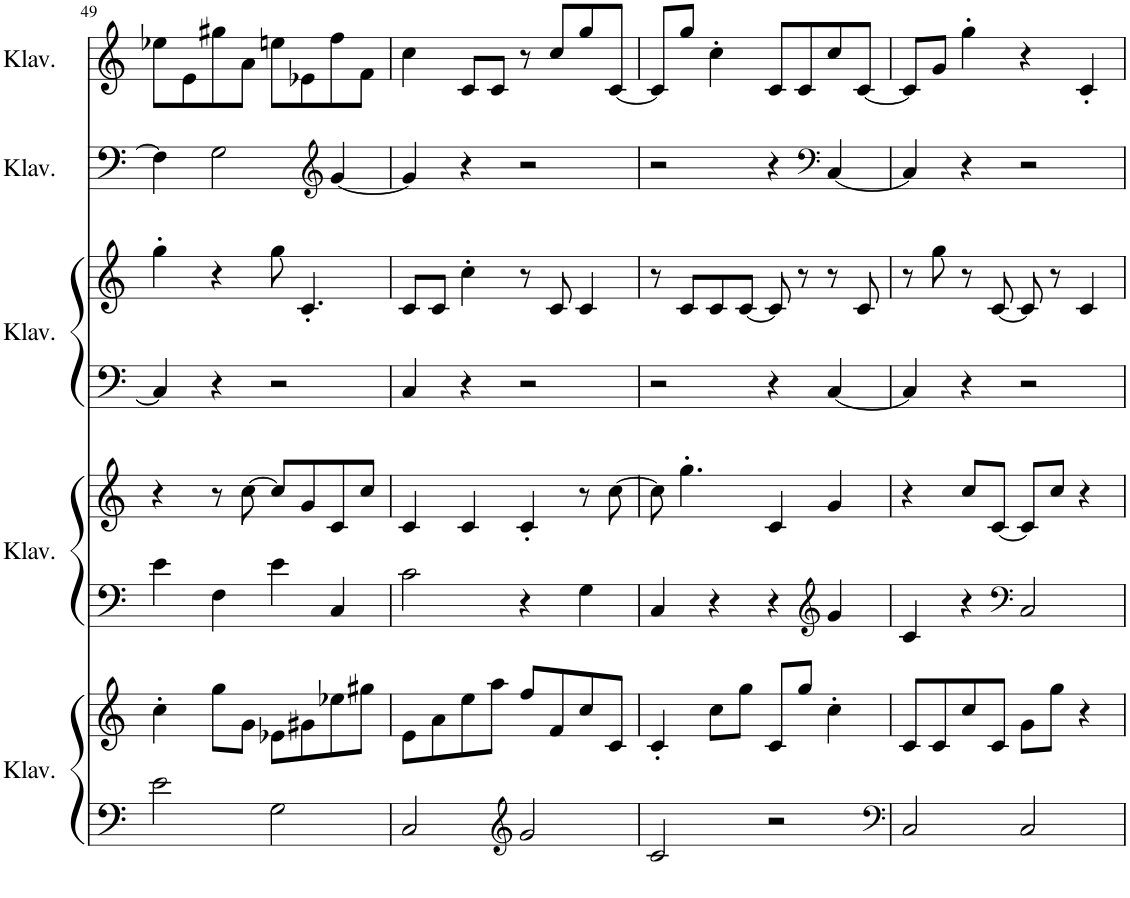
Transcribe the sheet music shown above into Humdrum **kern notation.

**kern	**kern	**kern	**kern	**kern	**kern	**kern	**kern
*part5	*part5	*part4	*part4	*part3	*part3	*part2	*part1
*staff8	*staff7	*staff6	*staff5	*staff4	*staff3	*staff2	*staff1
*I"Klavier	*	*I"Klavier	*	*I"Klavier	*	*I"Klavier	*I"Klavier
*I'Klav.	*	*I'Klav.	*	*I'Klav.	*	*I'Klav.	*I'Klav.
!!LO:PB:g=z
*clefF4	*clefG2	*clefF4	*clefG2	*clefF4	*clefG2	*clefF4	*clefG2
*k[]	*k[]	*k[]	*k[]	*k[]	*k[]	*k[]	*k[]
*M4/4	*M4/4	*M4/4	*M4/4	*M4/4	*M4/4	*M4/4	*M4/4
=49	=49	=49	=49	=49	=49	=49	=49
2e\	4cc'\	4e\	4r	4C/]	4gg'\	4F\]	8ee-X\L
.	.	.	.	.	.	.	8e\
.	8gg\L	4F\	8r	4r	4r	2G\	8gg#X\
.	8g\J	.	[8cc\	.	.	.	8a\J
2G\	8e-X\L	4e\	8cc/L]	2r	8gg\	.	8een\L
.	8g#X\	.	8g/	.	4.c'/	.	8e-X\
*	*	*	*	*	*	*clefG2	*
.	8ee-X\	4C/	8c/	.	.	[4g/	8ff\
.	8gg#X\J	.	8cc/J	.	.	.	8f\J
=50	=50	=50	=50	=50	=50	=50	=50
2C/	8e\L	2c\	4c/	4C/	8c/L	4g/]	4cc\
.	8a\	.	.	.	8c/J	.	.
.	8ee\	.	4c/	4r	4cc'\	4r	8c/L
.	8aa\J	.	.	.	.	.	8c/J
*clefG2	*	*	*	*	*	*	*
2g/	8ff/L	4r	4c'/	2r	8r	2r	8r
.	8f/	.	.	.	8c/	.	8cc/L
.	8cc/	4G\	8r	.	4c/	.	8gg/
.	8c/J	.	[8cc\	.	.	.	[8c/J
=51	=51	=51	=51	=51	=51	=51	=51
2c/	4c'/	4C/	8cc\]	2r	8r	2r	8c/L]
.	.	.	4.gg'\	.	8c/L	.	8gg/J
.	8cc\L	4r	.	.	8c/	.	4cc'\
.	8gg\J	.	.	.	[8c/J	.	.
2r	8c/L	4r	4c/	4r	8c/]	4r	8c/L
.	8gg/J	.	.	.	8r	.	8c/
*	*	*clefG2	*	*	*	*clefF4	*
.	4cc'\	4g/	4g/	[4C/	8r	[4C/	8cc/
.	.	.	.	.	8c/	.	[8c/J
=52	=52	=52	=52	=52	=52	=52	=52
*clefF4	*	*	*	*	*	*	*
2C/	8c/L	4c/	4r	4C/]	8r	4C/]	8c/L]
.	8c/	.	.	.	8gg\	.	8g/J
.	8cc/	4r	8cc/L	4r	8r	4r	4gg'\
.	8c/J	.	[8c/J	.	[8c/	.	.
*	*	*clefF4	*	*	*	*	*
2C/	8g\L	2C/	8c/L]	2r	8c/]	2r	4r
.	8gg\J	.	8cc/J	.	8r	.	.
.	4r	.	4r	.	4c/	.	4c'/
=	=	=	=	=	=	=	=
*-	*-	*-	*-	*-	*-	*-	*-
